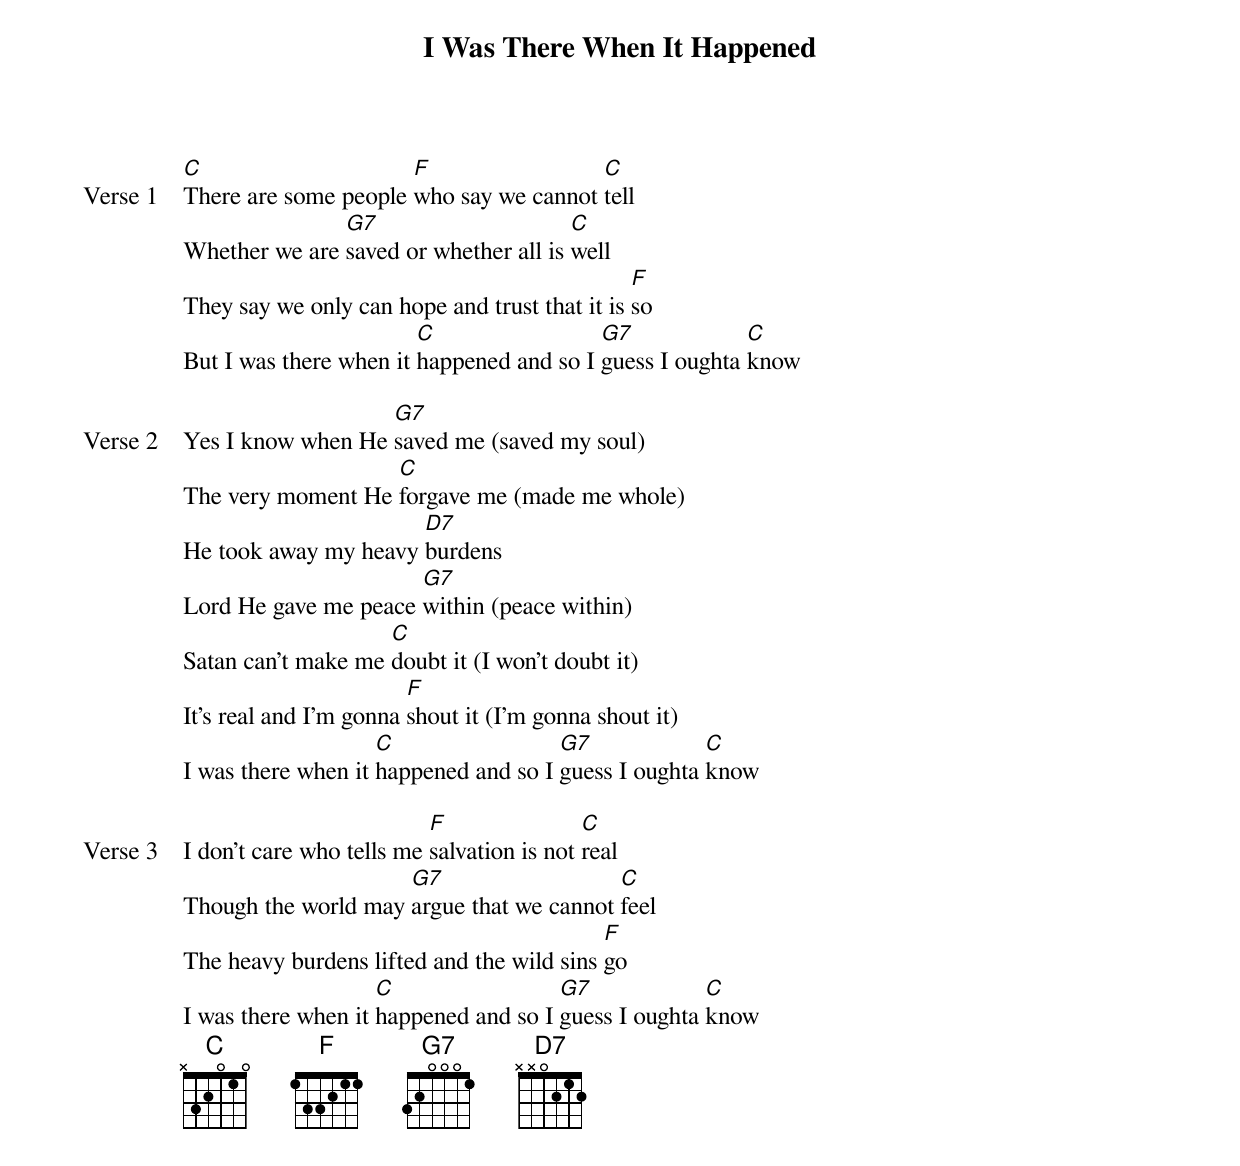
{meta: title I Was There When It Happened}
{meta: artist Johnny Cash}
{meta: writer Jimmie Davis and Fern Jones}

{start_of_verse: Verse 1}
[C]There are some people [F]who say we cannot [C]tell
Whether we are [G7]saved or whether all is [C]well
They say we only can hope and trust that it is [F]so
But I was there when it [C]happened and so I [G7]guess I oughta [C]know
{end_of_verse}

{start_of_verse: Verse 2}
Yes I know when He [G7]saved me (saved my soul)
The very moment He [C]forgave me (made me whole)
He took away my heavy [D7]burdens
Lord He gave me peace [G7]within (peace within)
Satan can't make me [C]doubt it (I won't doubt it)
It's real and I'm gonna [F]shout it (I'm gonna shout it)
I was there when it [C]happened and so I [G7]guess I oughta [C]know
{end_of_verse}

{start_of_verse: Verse 3}
I don't care who tells me [F]salvation is not [C]real
Though the world may [G7]argue that we cannot [C]feel
The heavy burdens lifted and the wild sins [F]go
I was there when it [C]happened and so I [G7]guess I oughta [C]know
{end_of_verse}
